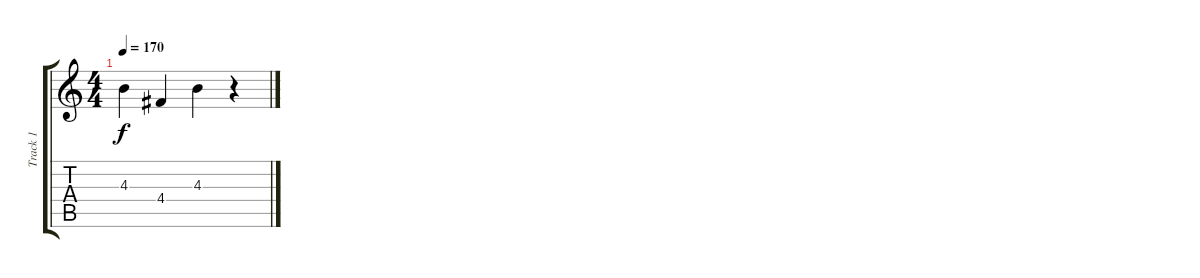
\track ("Track 1" "Track 1") {instrument acousticguitarsteel}
\staff {score tabs}
\tuning (E4 B3 G3 D3 A2 E2) {hide}
\ts (4 4)
\tempo 170
\clef g2
\ks c
4.3.4{dy f} 4.4.4 4.3.4 r.4
